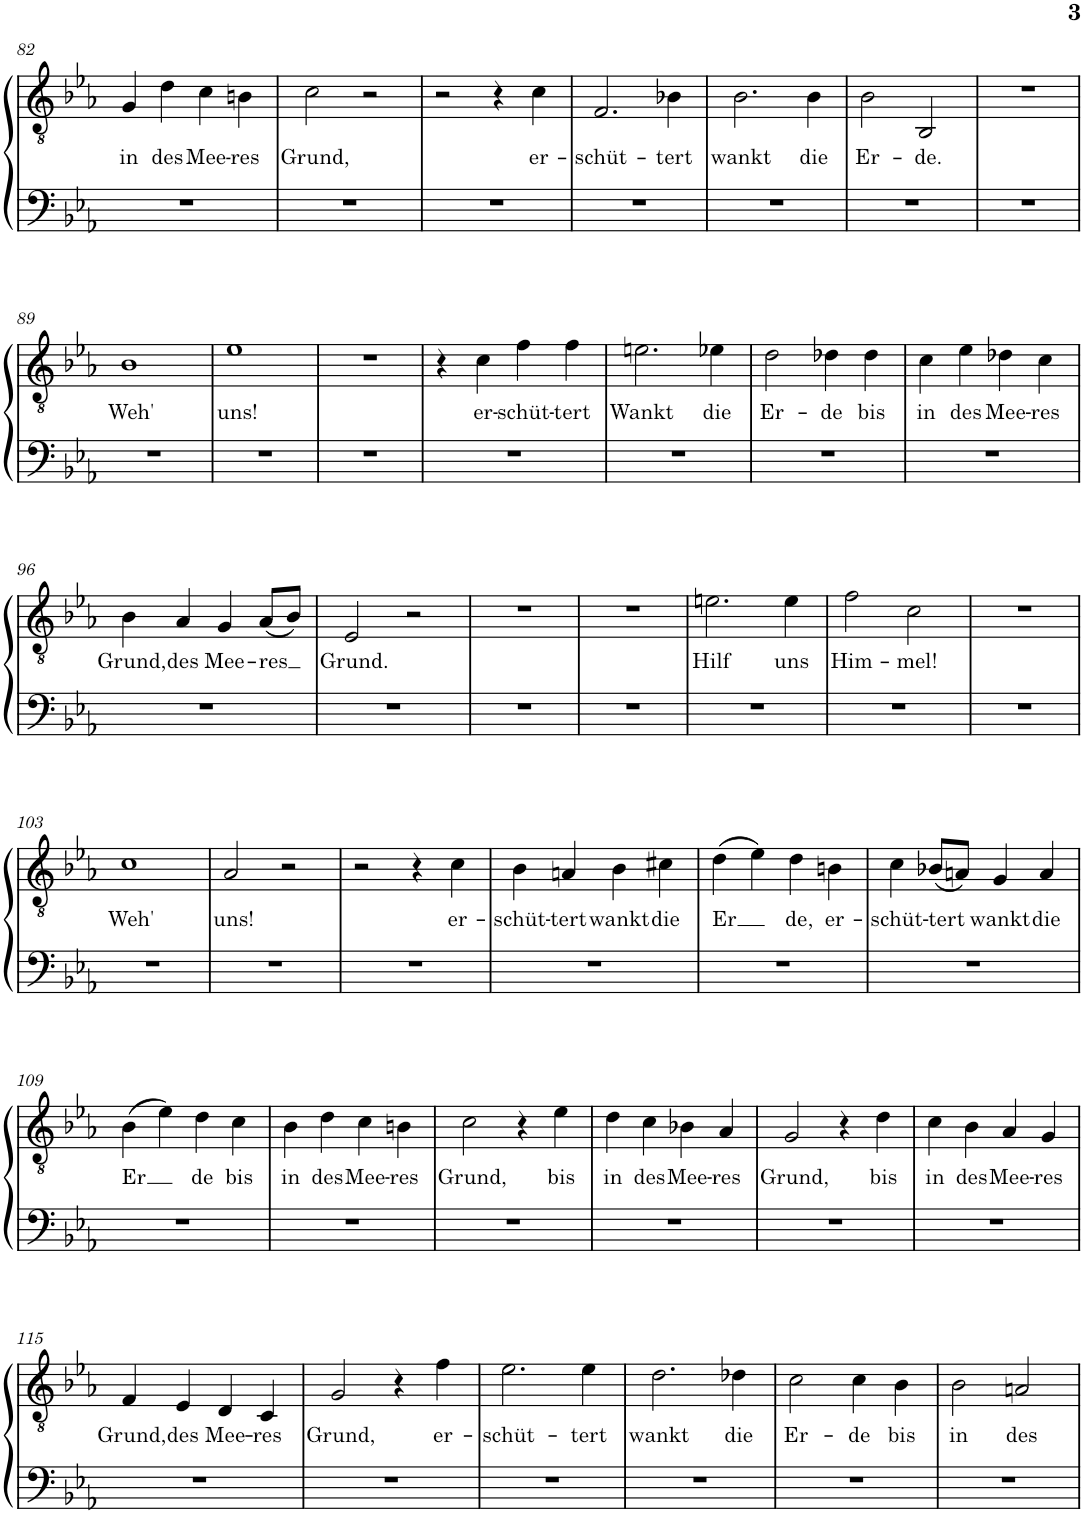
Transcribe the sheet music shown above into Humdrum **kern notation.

**kern	**kern	**text
*part1	*part1	*part1
*staff2	*staff1	*staff1
*I"Piano	*	*
*I'Pno.	*	*
!!LO:PB:g=z
*clefF4	*clefGv2	*
*k[b-e-a-]	*k[b-e-a-]	*
*M2/2	*M2/2	*
*met(c|)	*met(c|)	*
=82	=82	=82
!	!	!LO:LY:b
1r	4G/	in
!	!	!LO:LY:b
.	4d\	des
!	!	!LO:LY:b
.	4c\	Mee-
!	!	!LO:LY:b
.	4Bn\	-res
=83	=83	=83
!	!	!LO:LY:b
1r	2c\	Grund,
.	2r	.
=84	=84	=84
1r	2r	.
.	4r	.
!	!	!LO:LY:b
.	4c\	er-
=85	=85	=85
!	!	!LO:LY:b
1r	2.F/	-schüt-
!	!	!LO:LY:b
.	4B-X\	-tert
=86	=86	=86
!	!	!LO:LY:b
1r	2.B-\	wankt
!	!	!LO:LY:b
.	4B-\	die
=87	=87	=87
!	!	!LO:LY:b
1r	2B-\	Er-
!	!	!LO:LY:b
.	2BB-/	-de.
=88	=88	=88
1r	1r	.
!!LO:LB:g=z
=89	=89	=89
!	!	!LO:LY:b
1r	1B-	Weh'
=90	=90	=90
!	!	!LO:LY:b
1r	1e-	uns!
=91	=91	=91
1r	1r	.
=92	=92	=92
1r	4r	.
!	!	!LO:LY:b
.	4c\	er-
!	!	!LO:LY:b
.	4f\	-schüt-
!	!	!LO:LY:b
.	4f\	-tert
=93	=93	=93
!	!	!LO:LY:b
1r	2.en\	Wankt
!	!	!LO:LY:b
.	4e-X\	die
=94	=94	=94
!	!	!LO:LY:b
1r	2d\	Er-
!	!	!LO:LY:b
.	4d-X\	-de
!	!	!LO:LY:b
.	4d-\	bis
=95	=95	=95
!	!	!LO:LY:b
1r	4c\	in
!	!	!LO:LY:b
.	4e-\	des
!	!	!LO:LY:b
.	4d-X\	Mee-
!	!	!LO:LY:b
.	4c\	-res
!!LO:LB:g=z
=96	=96	=96
!	!	!LO:LY:b
1r	4B-\	Grund,
!	!	!LO:LY:b
.	4A-/	des
!	!	!LO:LY:b
.	4G/	Mee-
!	!	!LO:LY:b
.	(8A-/L	-res
.	8B-/J)	.
=97	=97	=97
!	!	!LO:LY:b
1r	2E-/	Grund.
.	2r	.
=98	=98	=98
1r	1r	.
=99	=99	=99
1r	1r	.
=100	=100	=100
!	!	!LO:LY:b
1r	2.en\	Hilf
!	!	!LO:LY:b
.	4e\	uns
=101	=101	=101
!	!	!LO:LY:b
1r	2f\	Him-
!	!	!LO:LY:b
.	2c\	-mel!
=102	=102	=102
1r	1r	.
!!LO:LB:g=z
=103	=103	=103
!	!	!LO:LY:b
1r	1c	Weh'
=104	=104	=104
!	!	!LO:LY:b
1r	2A-/	uns!
.	2r	.
=105	=105	=105
1r	2r	.
.	4r	.
!	!	!LO:LY:b
.	4c\	er-
=106	=106	=106
!	!	!LO:LY:b
1r	4B-\	-schüt-
!	!	!LO:LY:b
.	4An/	-tert
!	!	!LO:LY:b
.	4B-\	wankt
!	!	!LO:LY:b
.	4c#X\	die
=107	=107	=107
!	!	!LO:LY:b
1r	(4d\	Er
.	4e-\)	.
!	!	!LO:LY:b
.	4d\	de,
!	!	!LO:LY:b
.	4Bn\	er-
=108	=108	=108
!	!	!LO:LY:b
1r	4c\	-schüt-
!	!	!LO:LY:b
.	(8B-X/L	-tert
.	8An/J)	.
!	!	!LO:LY:b
.	4G/	wankt
!	!	!LO:LY:b
.	4A/	die
!!LO:LB:g=z
=109	=109	=109
!	!	!LO:LY:b
1r	(4B-\	Er
.	4e-\)	.
!	!	!LO:LY:b
.	4d\	de
!	!	!LO:LY:b
.	4c\	bis
=110	=110	=110
!	!	!LO:LY:b
1r	4B-\	in
!	!	!LO:LY:b
.	4d\	des
!	!	!LO:LY:b
.	4c\	Mee-
!	!	!LO:LY:b
.	4Bn\	-res
=111	=111	=111
!	!	!LO:LY:b
1r	2c\	Grund,
.	4r	.
!	!	!LO:LY:b
.	4e-\	bis
=112	=112	=112
!	!	!LO:LY:b
1r	4d\	in
!	!	!LO:LY:b
.	4c\	des
!	!	!LO:LY:b
.	4B-X\	Mee-
!	!	!LO:LY:b
.	4A-/	-res
=113	=113	=113
!	!	!LO:LY:b
1r	2G/	Grund,
.	4r	.
!	!	!LO:LY:b
.	4d\	bis
=114	=114	=114
!	!	!LO:LY:b
1r	4c\	in
!	!	!LO:LY:b
.	4B-\	des
!	!	!LO:LY:b
.	4A-/	Mee-
!	!	!LO:LY:b
.	4G/	-res
!!LO:LB:g=z
=115	=115	=115
!	!	!LO:LY:b
1r	4F/	Grund,
!	!	!LO:LY:b
.	4E-/	des
!	!	!LO:LY:b
.	4D/	Mee-
!	!	!LO:LY:b
.	4C/	-res
=116	=116	=116
!	!	!LO:LY:b
1r	2G/	Grund,
.	4r	.
!	!	!LO:LY:b
.	4f\	er-
=117	=117	=117
!	!	!LO:LY:b
1r	2.e-\	-schüt-
!	!	!LO:LY:b
.	4e-\	-tert
=118	=118	=118
!	!	!LO:LY:b
1r	2.d\	wankt
!	!	!LO:LY:b
.	4d-X\	die
=119	=119	=119
!	!	!LO:LY:b
1r	2c\	Er-
!	!	!LO:LY:b
.	4c\	-de
!	!	!LO:LY:b
.	4B-\	bis
=120	=120	=120
!	!	!LO:LY:b
1r	2B-\	in
!	!	!LO:LY:b
.	2An/	des
=	=	=
*-	*-	*-
